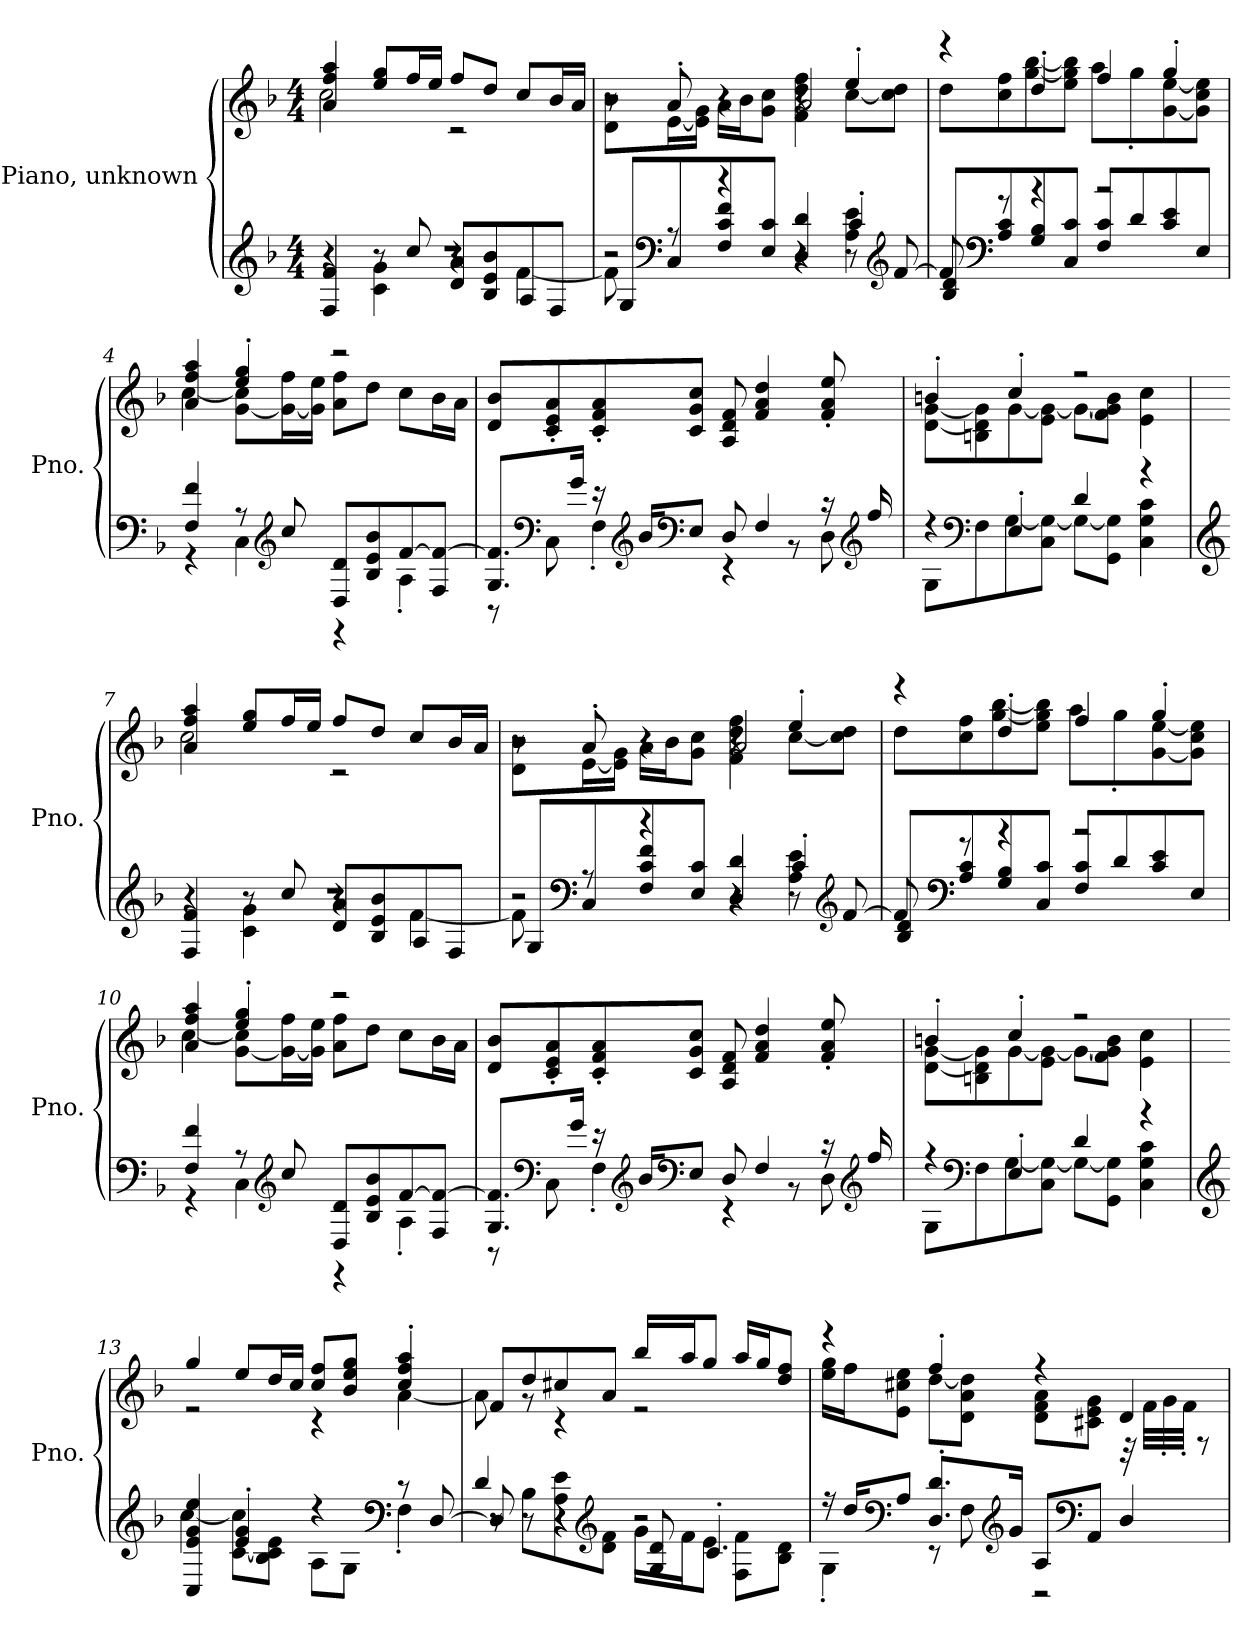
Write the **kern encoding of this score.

**kern	**kern
*part1	*part1
*staff2	*staff1
*I"Piano, unknown	*
*I'Pno.	*
*clefG2	*clefG2
*k[b-]	*k[b-]
*M4/4	*M4/4
*MM120	*MM120
=1	=1
*^	*^
*	*^	*	*
1r	4r	4F/ 4f/	4a/ 4ff/ 4aa/	2cc\
.	4c\ 4g\	8r	8ee/ 8gg/L	.
.	.	8cc/	16ff/L	.
.	.	.	16ee/JJ	.
.	4r	8d/ 8a/L	8ff/L	2r
.	.	8B-/ 8e/ 8b-/	8dd/J	.
.	[4f\	8A/	8cc/L	.
.	.	8F/J	16b-/L	.
.	.	.	16a/JJ	.
=2	=2	=2	=2	=2
*	*	*	*	*^
2r	8f\]	8G/L	2r	8d\ 8b-\L	8r
*clefF4	*	*	*	*	*
.	8r	8C/	.	[16e\L	8a'/
.	.	.	.	16e\] 16g\JJ	.
.	4r	8F/ 8c/ 8f/	.	16a\LL	4r
.	.	.	.	16b-\J	.
.	.	8E/ 8c/J	.	8g\ 8cc\J	.
4r	4r	4D/ 4d/	4r	4f\ 4dd\ 4ff\	2a/
8r	4A\ 4e\	4c'/	4ee'/	[8cc\L	.
*clefG2	*	*	*	*	*
[8f/	.	.	.	8cc\] 8dd\J	.
*	*v	*v	*	*	*
*	*	*	*v	*v
=3	=3	=3	=3
8f/]	8B-/ 8d/L	4r	8dd\L
*clefF4	*	*	*
8r	8A/ 8c/	.	8cc\ 8ff\
4r	8G/ 8B-/	4dd'/	[8gg\ [8bb-\
.	8C/ 8c/J	.	8ee\ 8gg\] 8bb-\]J
2r	8F/ 8c/L	4ff/	8aa\L
.	8d/	.	8gg'\
.	8c/ 8e/	4gg'/	[8g\ [8ee\
.	8E/J	.	8g\] 8cc\ 8ee\]J
!!LO:LB:g=z	!!
=4	=4	=4	=4
4F/ 4f/	4r	4a/ 4ff/ 4aa/	[4cc\
8r	4C\	4ee/' 4gg/'	[8g\ 8cc\]L
*clefG2	*	*	*
8cc/	.	.	16g\_ 16ff\L
.	.	.	16g\] 16ee\JJ
8D/ 8d/L	4r	2r	8a\ 8ff\L
8B-/ 8e/ 8b-/	.	.	8dd\J
[8f/	4A'\	.	8cc\L
8F/ 8f/_J	.	.	16b-\L
.	.	.	16a\JJ
*	*	*v	*v
=5	=5	=5
8.G/ 8.f/]L	8r	8d/ 8b-/L
*clefF4	*	*
.	8C\	8c/' 8e/' 8a/'
16g/Jk	.	.
16r	4F'\	8c/' 8f/' 8a/'
*clefG2	*	*
16b-/KL	.	.
*clefF4	*	*
8E/J	.	8c/ 8g/ 8cc/J
8D/	4r	8A/ 8d/ 8f/
4F/	.	4f/ 4a/ 4dd/
.	8r	.
16r	8D\	8f/' 8a/' 8ee/'
*clefG2	*	*
16ff/	.	.
!!LO:LB:g=z
=6	=6	=6
*	*	*^
4r	8G\L	4bn'/	[8d\ [8g\L
*clefF4	*	*	*
.	8F\	.	8Bn\ 8d\] 8g\]
4E'/	[8G\	4cc'/	[8g\
.	8C\ 8G\_J	.	8e\ 8g\_J
4d/	8G\L_	2r	8g\L_
.	8GG\ 8G\]J	.	8f\ 8g\] 8b\J
4r	4C\ 4G\ 4c\	.	4e\ 4cc\
*v	*v	*	*
=7	=7	=7
*clefG2	*	*
*^	*	*
*	*^	*	*
1r	4r	4F/ 4f/	4a/ 4ff/ 4aa/	2cc\
.	4c\ 4g\	8r	8ee/ 8gg/L	.
.	.	8cc/	16ff/L	.
.	.	.	16ee/JJ	.
.	4r	8d/ 8a/L	8ff/L	2r
.	.	8B-/ 8e/ 8b-/	8dd/J	.
.	[4f\	8A/	8cc/L	.
.	.	8F/J	16b-/L	.
.	.	.	16a/JJ	.
=8	=8	=8	=8	=8
*	*	*	*	*^
2r	8f\]	8G/L	2r	8d\ 8b-\L	8r
*clefF4	*	*	*	*	*
.	8r	8C/	.	[16e\L	8a'/
.	.	.	.	16e\] 16g\JJ	.
.	4r	8F/ 8c/ 8f/	.	16a\LL	4r
.	.	.	.	16b-\J	.
.	.	8E/ 8c/J	.	8g\ 8cc\J	.
4r	4r	4D/ 4d/	4r	4f\ 4dd\ 4ff\	2a/
8r	4A\ 4e\	4c'/	4ee'/	[8cc\L	.
*clefG2	*	*	*	*	*
[8f/	.	.	.	8cc\] 8dd\J	.
*	*v	*v	*	*	*
*	*	*	*v	*v
!!LO:LB:g=z
=9	=9	=9	=9
8f/]	8B-/ 8d/L	4r	8dd\L
*clefF4	*	*	*
8r	8A/ 8c/	.	8cc\ 8ff\
4r	8G/ 8B-/	4dd'/	[8gg\ [8bb-\
.	8C/ 8c/J	.	8ee\ 8gg\] 8bb-\]J
2r	8F/ 8c/L	4ff/	8aa\L
.	8d/	.	8gg'\
.	8c/ 8e/	4gg'/	[8g\ [8ee\
.	8E/J	.	8g\] 8cc\ 8ee\]J
=10	=10	=10	=10
4F/ 4f/	4r	4a/ 4ff/ 4aa/	[4cc\
8r	4C\	4ee/' 4gg/'	[8g\ 8cc\]L
*clefG2	*	*	*
8cc/	.	.	16g\_ 16ff\L
.	.	.	16g\] 16ee\JJ
8D/ 8d/L	4r	2r	8a\ 8ff\L
8B-/ 8e/ 8b-/	.	.	8dd\J
[8f/	4A'\	.	8cc\L
8F/ 8f/_J	.	.	16b-\L
.	.	.	16a\JJ
*	*	*v	*v
!!LO:LB:g=z
=11	=11	=11
8.G/ 8.f/]L	8r	8d/ 8b-/L
*clefF4	*	*
.	8C\	8c/' 8e/' 8a/'
16g/Jk	.	.
16r	4F'\	8c/' 8f/' 8a/'
*clefG2	*	*
16b-/KL	.	.
*clefF4	*	*
8E/J	.	8c/ 8g/ 8cc/J
8D/	4r	8A/ 8d/ 8f/
4F/	.	4f/ 4a/ 4dd/
.	8r	.
16r	8D\	8f/' 8a/' 8ee/'
*clefG2	*	*
16ff/	.	.
=12	=12	=12
*	*	*^
4r	8G\L	4bn'/	[8d\ [8g\L
*clefF4	*	*	*
.	8F\	.	8Bn\ 8d\] 8g\]
4E'/	[8G\	4cc'/	[8g\
.	8C\ 8G\_J	.	8e\ 8g\_J
4d/	8G\L_	2r	8g\L_
.	8GG\ 8G\]J	.	8f\ 8g\] 8b\J
4r	4C\ 4G\ 4c\	.	4e\ 4cc\
!!LO:LB:g=z	!!
=13	=13	=13	=13
*clefG2	*	*	*
4C/ 4e/ 4g/ 4ee/	[4cc\	4gg/	2r
4e/' 4g/'	[8c\ 8cc\]L	8ee/L	.
.	8B-\ 8c\] 8e\J	16dd/L	.
.	.	16cc/JJ	.
4r	8A\L	8cc/ 8ff/L	4r
.	8G\J	8b-/ 8ee/ 8gg/J	.
*clefF4	*	*	*
8r	4F'\	4cc/' 4ff/' 4aa/'	[4a\
[8D/	.	.	.
=14	=14	=14	=14
*	*^	*	*
8D/]	8r	4d/	8f/L	8a\]
8r	8B-\L	.	8dd/	8r
4r	8A\ 8e\	4r	8cc#X/	4r
*clefG2	*	*	*	*
.	8d\ 8f\J	.	8a/J	.
2r	16g\LL	8G/ 8d/	16bb-/LL	2r
.	16f\J	.	16aa/J	.
.	8e\J	4.c'/	8gg/J	.
.	8F\ 8f\L	.	16aa/LL	.
.	.	.	16gg/J	.
.	8B-\ 8d\J	.	8dd/ 8ff/J	.
*	*v	*v	*	*
!!LO:PB:g=z	!!
=15	=15	=15	=15
16r	4G'\	4r	16ee\ 16gg\LL
16dd/KL	.	.	16ff\J
*clefF4	*	*	*
8A/J	.	.	8e\ 8cc#X\ 8ee\J
8.D/' 8.d/'L	8r	4ff'/	[8dd\L
.	8F\	.	8d\ 8a\ 8dd\]J
*clefG2	*	*	*
16g/Jk	.	.	.
8A/L	2r	4r	8d\ 8f\ 8a\L
*clefF4	*	*	*
8AA/J	.	.	8c#X\ 8e\ 8g\J
4D/	.	4d/	32r
.	.	.	32f\LLL
.	.	.	32g'\
.	.	.	32f'\JJJ
.	.	.	8r
*v	*v	*	*
*	*v	*v
=	=
*-	*-
